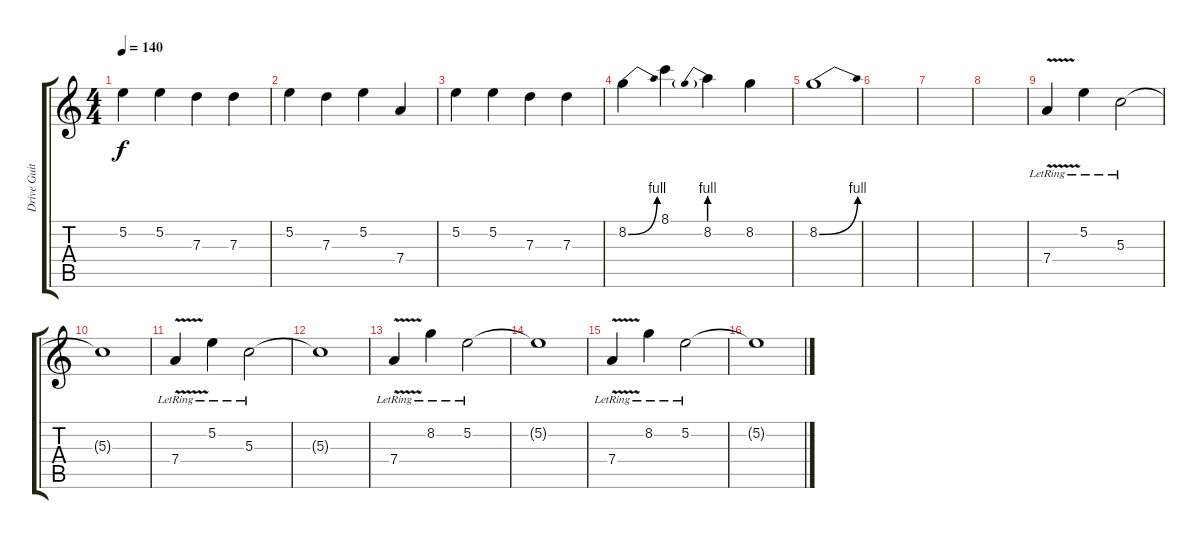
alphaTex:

\track ("Drive Guitar" "Drive Guit") {instrument electricguitarjazz}
\staff {score tabs}
\tuning (E4 B3 G3 D3 A2 E2) {hide}
\ts (4 4)
\tempo 140
\clef g2
\ks c
5.2.4{dy f} 5.2.4 7.3.4 7.3.4 |
5.2.4 7.3.4 5.2.4 7.4.4 |
5.2.4 5.2.4 7.3.4 7.3.4 |
8.2{be (bend 0 0 60 4)}.4 8.1.4 8.2{be (prebend 0 4 60 4)}.4 8.2.4 |
8.2{be (bend 0 0 60 4)}.1 |
|
|
|
7.4{v lr}.4 5.2{lr}.4 5.3{lr}.2 |
5.3{t}.1 |
7.4{v lr}.4 5.2{lr}.4 5.3{lr}.2 |
5.3{t}.1 |
7.4{v lr}.4 8.2{lr}.4 5.2{lr}.2 |
5.2{t}.1 |
7.4{v lr}.4 8.2{lr}.4 5.2{lr}.2 |
5.2{t}.1
